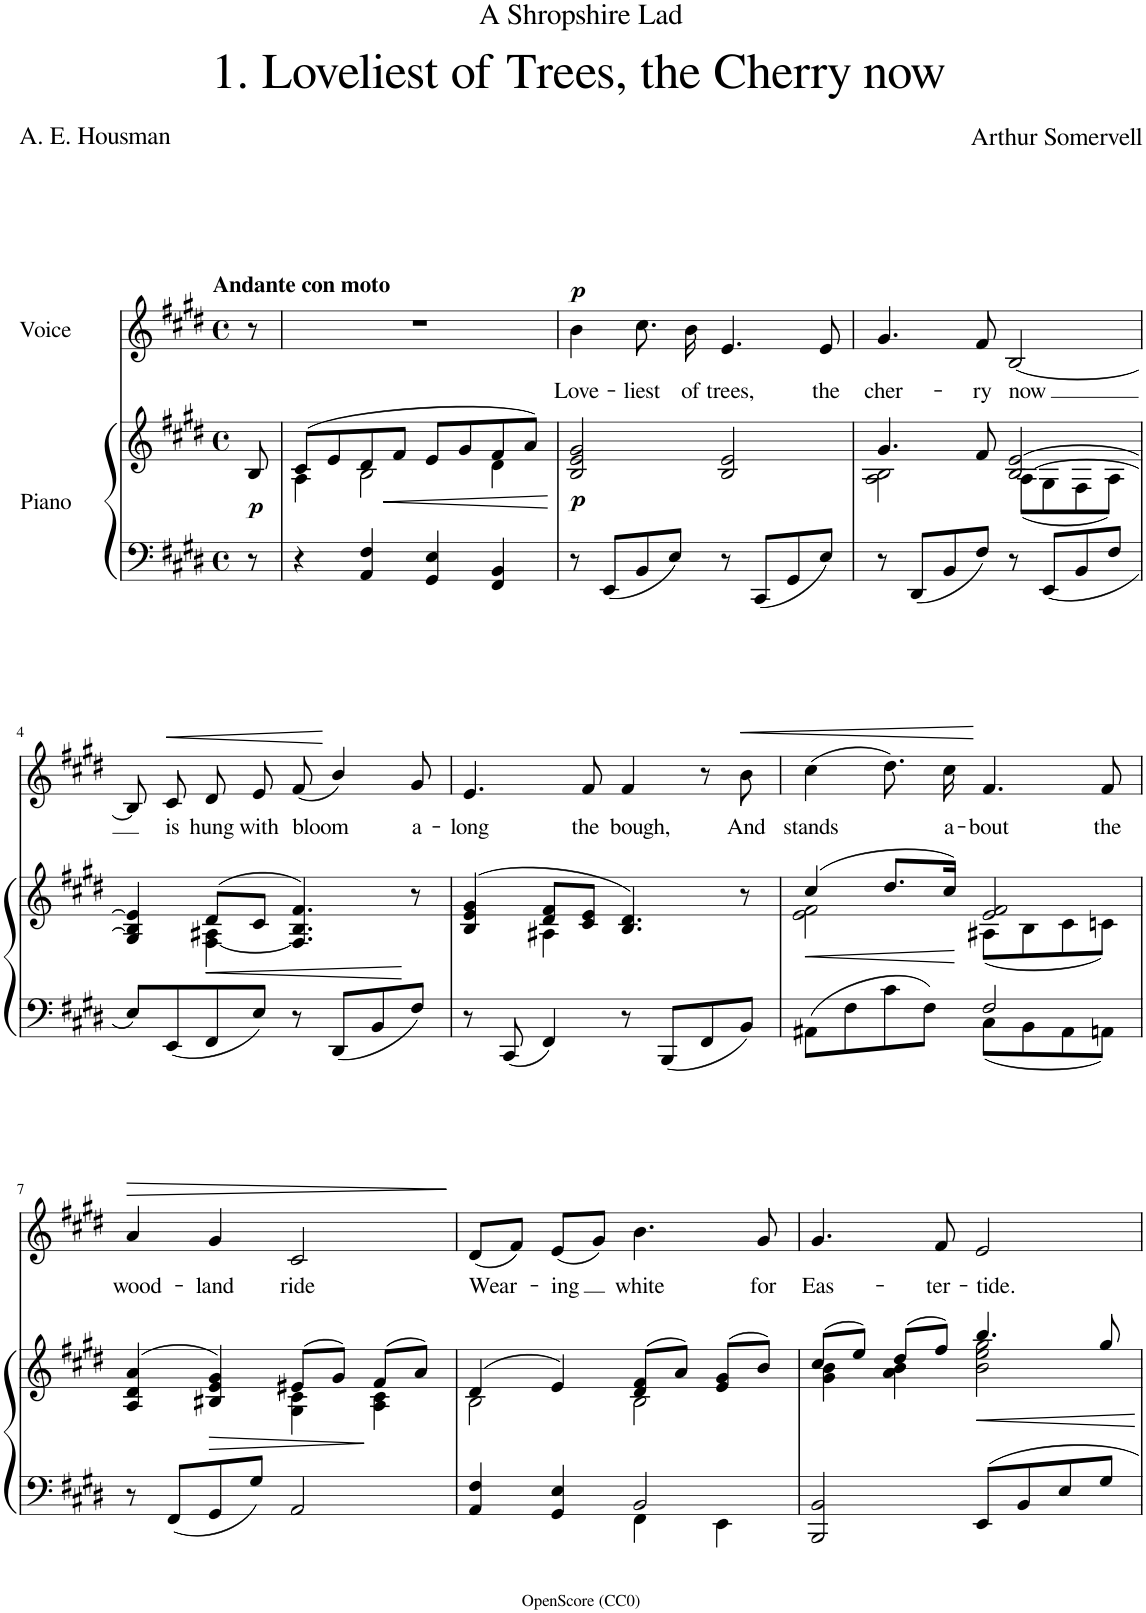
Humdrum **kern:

**kern	**kern	**dynam	**kern	**text	**dynam
*part2	*part2	*part2	*part1	*part1	*part1
*staff3	*staff2	*staff2/3	*staff1	*staff1	*staff1
*I"Piano	*	*	*I"Voice	*	*
*I'Pno	*	*	*	*	*
*clefF4	*clefG2	*	*clefG2	*	*
*k[f#c#g#d#]	*k[f#c#g#d#]	*	*k[f#c#g#d#]	*	*
*M4/4	*M4/4	*	*M4/4	*	*
*met(c)	*met(c)	*	*met(c)	*	*
=	=	=	=	=	=
!	!	!	!LO:TX:a:B:t=Andante con moto	!	!
!	!	!LO:DY:b	!	!	!
8r	8B/	p	8r	.	.
=1	=1	=1	=1	=1	=1
*	*^	*	*	*	*
4r	(8c#/L	4A\	.	1r	.	.
.	8e/	.	.	.	.	.
4AA/ 4F#/	8d#/	2B\	.	.	.	.
!	!	!	!LO:HP:b	!	!	!
.	8f#/J	.	<	.	.	.
4GG#/ 4E/	8e/L	.	.	.	.	.
.	8g#/	.	.	.	.	.
4FF#/ 4BB/	8f#/	4d#\	.	.	.	.
.	8a/J)	.	.	.	.	.
*	*v	*v	*	*	*	*
.	.	[	.	.	.
=2	=2	=2	=2	=2	=2
!	!	!LO:DY:b	!	!LO:LY:b	!LO:DY:a
8r	2B/ 2e/ 2g#/	p	4b\	Love-	p
8EE/L	.	.	.	.	.
!	!	!	!	!LO:LY:b	!
8BB/	.	.	8.cc#\	-liest	.
8E/J	.	.	.	.	.
!	!	!	!	!LO:LY:b	!
.	.	.	16b\	of	.
!	!	!	!	!LO:LY:b	!
8r	2B/ 2e/	.	4.e/	trees,	.
8CC#/L	.	.	.	.	.
8GG#/	.	.	.	.	.
!	!	!	!	!LO:LY:b	!
8E/J	.	.	8e/	the	.
=3	=3	=3	=3	=3	=3
*	*^	*	*	*	*
!	!	!	!	!	!LO:LY:b	!
8r	4.g#/	2A\ 2B\	.	4.g#/	cher-	.
8DD#/L	.	.	.	.	.	.
8BB/	.	.	.	.	.	.
!	!	!	!	!	!LO:LY:b	!
8F#/J	8f#/	.	.	8f#/	-ry	.
!	!	!	!	!	!LO:LY:b	!
8r	[2B/ [2e/	(8A\L	.	[2B/	now	.
8EE/L	.	8G#\	.	.	.	.
8BB/	.	8F#\	.	.	.	.
8F#/J	.	8A\J)	.	.	.	.
!!LO:LB:g=z
=4	=4	=4	=4	=4	=4	=4
8E/L	4G#/ 4B/] 4e/]	4ryy	.	8B/]	.	.
!	!	!	!	!	!LO:LY:b	!LO:HP:b
8EE/	.	.	.	8c#/	is	<
!	!	!	!LO:HP:b	!	!LO:LY:b	!
8FF#/	(8d#/L	[4F#\ 4A#X\	<	8d#/	hung	.
!	!	!	!	!	!LO:LY:b	!
8E/J	8c#/J	.	.	8e/	with	.
!	!	!	!	!	!LO:LY:b	!
8r	4.F#/] 4.B/ 4.f#/)	2ryy	.	(8f#/	bloom	.
8DD#/L	.	.	.	4b/)	.	[
8BB/	.	.	.	.	.	.
!	!	!	!	!	!LO:LY:b	!
8F#/J	8r	.	[	8g#/	a-	.
=5	=5	=5	=5	=5	=5	=5
!	!	!	!	!	!LO:LY:b	!
8r	(>4B/ 4e/ 4g#/	4ryy	.	4.e/	-long	.
8CC#/	.	.	.	.	.	.
4FF#/	8d#/ 8f#/L	4A#X\	.	.	.	.
!	!	!	!	!	!LO:LY:b	!
.	8c#/ 8e/J	.	.	8f#/	the	.
!	!	!	!	!	!LO:LY:b	!
8r	4.B/ 4.d#/)	2ryy	.	4f#/	bough,	.
8BBB/L	.	.	.	.	.	.
8FF#/	.	.	.	8r	.	.
!	!	!	!	!	!LO:LY:b	!LO:HP:b
8BB/J	8r	.	.	8b\	And	<
=6	=6	=6	=6	=6	=6	=6
*^	*	*	*	*	*	*
!	!	!	!	!LO:HP:b	!	!LO:LY:b	!
8AA#X\L	2ryy	(4cc#/	2e\ 2f#\	<	(4cc#\	stands	.
8F#\	.	.	.	.	.	.	.
8c#\	.	8.dd#/L	.	.	8.dd#\)	.	.
8F#\J	.	.	.	.	.	.	.
!	!	!	!	!	!	!LO:LY:b	!
.	.	16cc#/Jk)	.	.	16cc#\	a-	.
!	!	!	!	!	!	!LO:LY:b	!
2F#/	8C#\L	2e/ 2f#/	(8A#X\L	[	4.f#/	-bout	[
.	8BB\	.	8B\	.	.	.	.
.	8AA#\	.	8c#\	.	.	.	.
!	!	!	!	!	!	!LO:LY:b	!
.	8AAn\J	.	8cn\J)	.	8f#/	the	.
!!LO:LB:g=z
=7	=7	=7	=7	=7	=7	=7	=7
!	!	!	!	!	!	!LO:LY:b	!LO:HP:b
*v	*v	*	*	*	*	*	*
8r	(>4A/ 4d#/ 4a/	2ryy	.	4a/	wood-	>
8FF#/L	.	.	.	.	.	.
!	!	!	!LO:HP:b	!	!LO:LY:b	!
8GG#/	4B#X/ 4e/ 4g#/)	.	>	4g#/	-land	.
8G#/J	.	.	.	.	.	.
!	!	!	!	!	!LO:LY:b	!
2AA/	(8e#X/L	4G#\ 4c#\	.	2c#/	ride	.
.	8g#/J)	.	.	.	.	.
.	(8f#/L	4A\ 4c#\	]	.	.	.
.	8a/J)	.	.	.	.	.
*	*v	*v	*	*	*	*
.	.	.	.	.	]
=8	=8	=8	=8	=8	=8
*^	*^	*	*	*	*
!	!	!	!	!	!	!LO:LY:b	!
4AA/ 4F#/	2ryy	(4d#/	2B\	.	(8d#/L	Wear-	.
.	.	.	.	.	8f#/J)	.	.
!	!	!	!	!	!	!LO:LY:b	!
4GG#/ 4E/	.	4e/)	.	.	(8e/L	-ing	.
.	.	.	.	.	8g#/J)	.	.
!	!	!	!	!	!	!LO:LY:b	!
2BB/	4FF#\	(8d#/ 8f#/L	2B\	.	4.b\	white	.
.	.	8a/J)	.	.	.	.	.
.	4EE\	(8e/ 8g#/L	.	.	.	.	.
!	!	!	!	!	!	!LO:LY:b	!
.	.	8b/J)	.	.	8g#/	for	.
*v	*v	*	*	*	*	*	*
=9	=9	=9	=9	=9	=9	=9
!	!	!	!	!	!LO:LY:b	!
2BBB/ 2BB/	(8cc#/L	4g#\ 4b\	.	4.g#/	Eas-	.
.	8ee/J)	.	.	.	.	.
.	(8dd#/L	4a\ 4b\	.	.	.	.
!	!	!	!	!	!LO:LY:b	!
.	8ff#/J)	.	.	8f#/	-ter-	.
!	!	!	!	!	!LO:LY:b	!
8EE/L	4.bb/	2b\ 2ee\ 2gg#\	.	2e/	-tide.	.
8BB/	.	.	.	.	.	.
8E/	.	.	.	.	.	.
8G#/J	8gg#/	.	.	.	.	.
*	*v	*v	*	*	*	*
=	=	=	=	=	=
*-	*-	*-	*-	*-	*-
